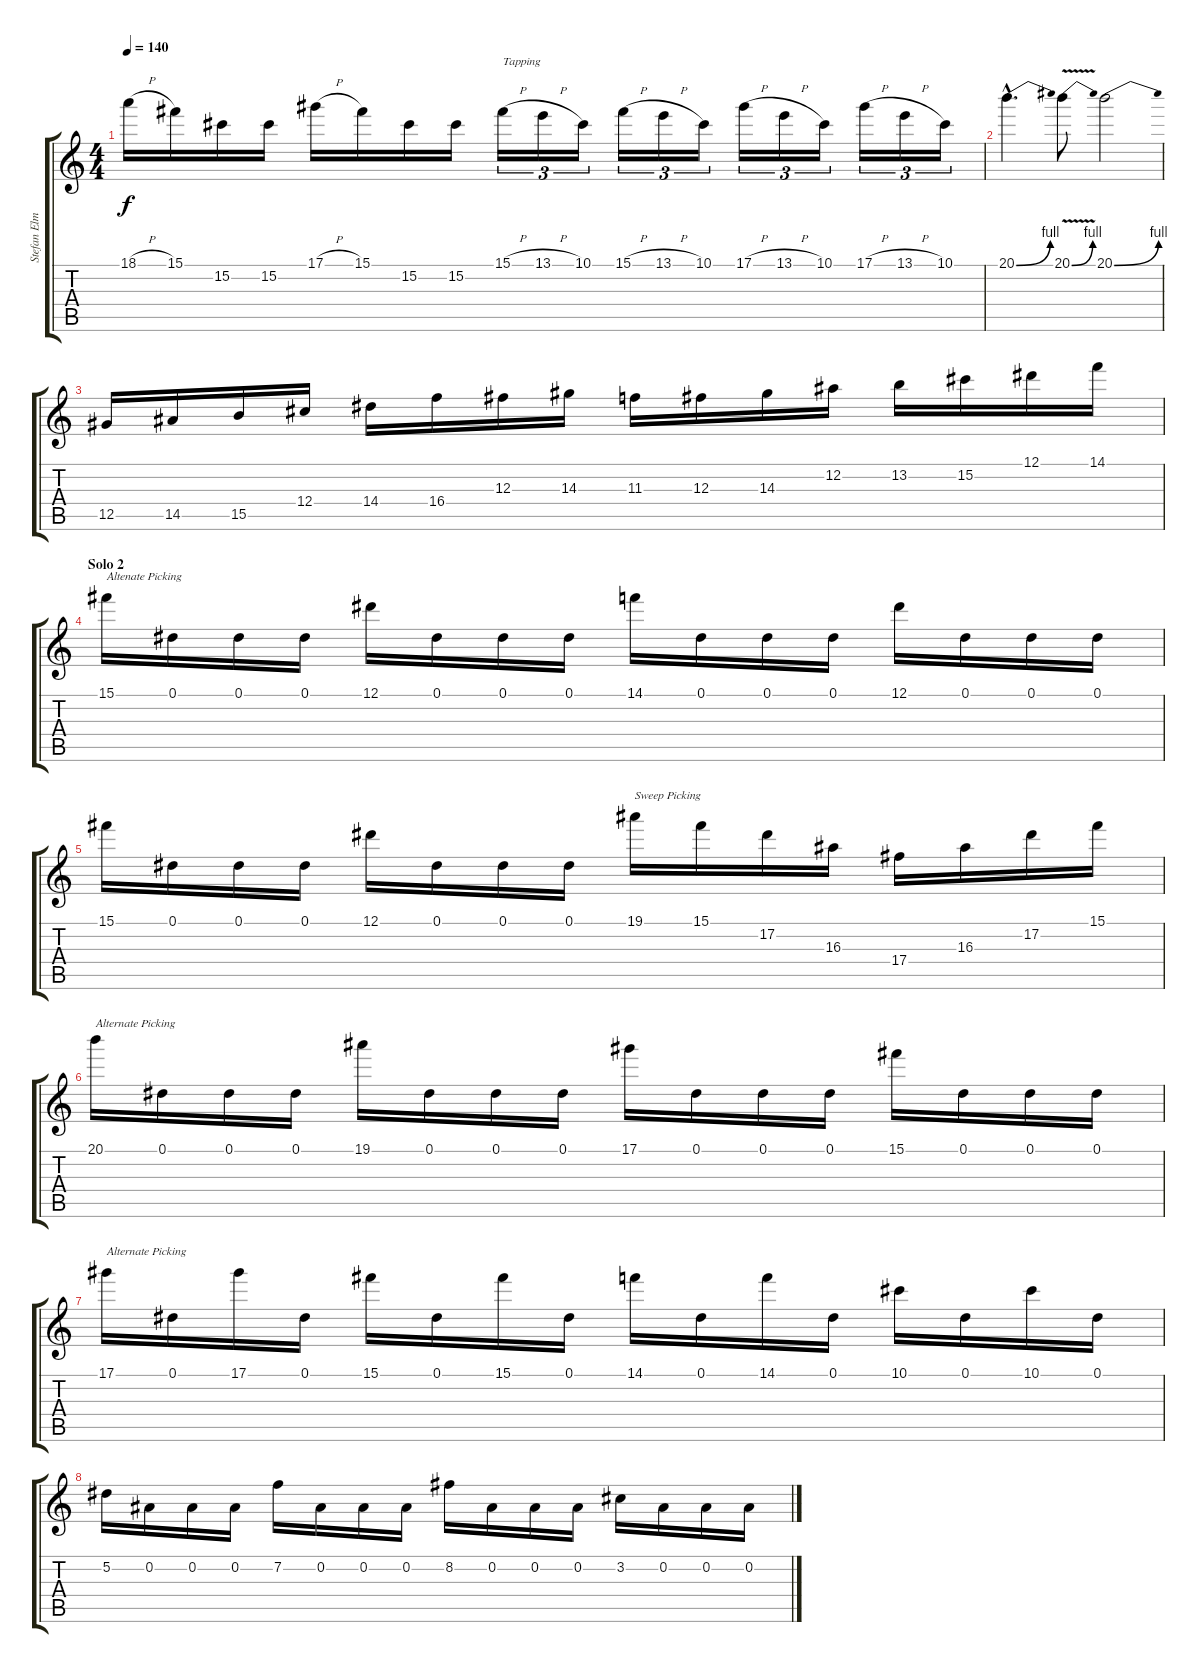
\track ("Stefan Elmgren :: Guitar 1" "Stefan Elm") {instrument overdrivenguitar}
\staff {score tabs}
\tuning (Eb4 Bb3 Gb3 Db3 Ab2 Eb2) {hide}
\ts (4 4)
\tempo 140
\clef g2
\ks c
18.1{h}.16{dy f} 15.1.16 15.2.16 15.2.16 17.1{h}.16 15.1.16 15.2.16 15.2.16 15.1{h}.16{tu (3 2) txt "Tapping"} 13.1{h}.16{tu (3 2)} 10.1.16{tu (3 2)} 15.1{h}.16{tu (3 2)} 13.1{h}.16{tu (3 2)} 10.1.16{tu (3 2)} 17.1{h}.16{tu (3 2)} 13.1{h}.16{tu (3 2)} 10.1.16{tu (3 2)} 17.1{h}.16{tu (3 2)} 13.1{h}.16{tu (3 2)} 10.1.16{tu (3 2)} |
20.1{be (bend 0 0 60 4) hac}.4{d} 20.1{be (bend 0 0 60 4) v}.8 20.1{be (bend 0 0 60 4)}.2 |
12.5.16 14.5.16 15.5.16 12.4.16 14.4.16 16.4.16 12.3.16 14.3.16 11.3.16 12.3.16 14.3.16 12.2.16 13.2.16 15.2.16 12.1.16 14.1.16 |
\section ("" "Solo 2")
15.1.16{txt "Altenate Picking"} 0.1.16 0.1.16 0.1.16 12.1.16 0.1.16 0.1.16 0.1.16 14.1.16 0.1.16 0.1.16 0.1.16 12.1.16 0.1.16 0.1.16 0.1.16 |
15.1.16 0.1.16 0.1.16 0.1.16 12.1.16 0.1.16 0.1.16 0.1.16 19.1.16{txt "Sweep Picking"} 15.1.16 17.2.16 16.3.16 17.4.16 16.3.16 17.2.16 15.1.16 |
20.1.16{txt "Alternate Picking"} 0.1.16 0.1.16 0.1.16 19.1.16 0.1.16 0.1.16 0.1.16 17.1.16 0.1.16 0.1.16 0.1.16 15.1.16 0.1.16 0.1.16 0.1.16 |
17.1.16{txt "Alternate Picking"} 0.1.16 17.1.16 0.1.16 15.1.16 0.1.16 15.1.16 0.1.16 14.1.16 0.1.16 14.1.16 0.1.16 10.1.16 0.1.16 10.1.16 0.1.16 |
5.2.16 0.2.16 0.2.16 0.2.16 7.2.16 0.2.16 0.2.16 0.2.16 8.2.16 0.2.16 0.2.16 0.2.16 3.2.16 0.2.16 0.2.16 0.2.16
